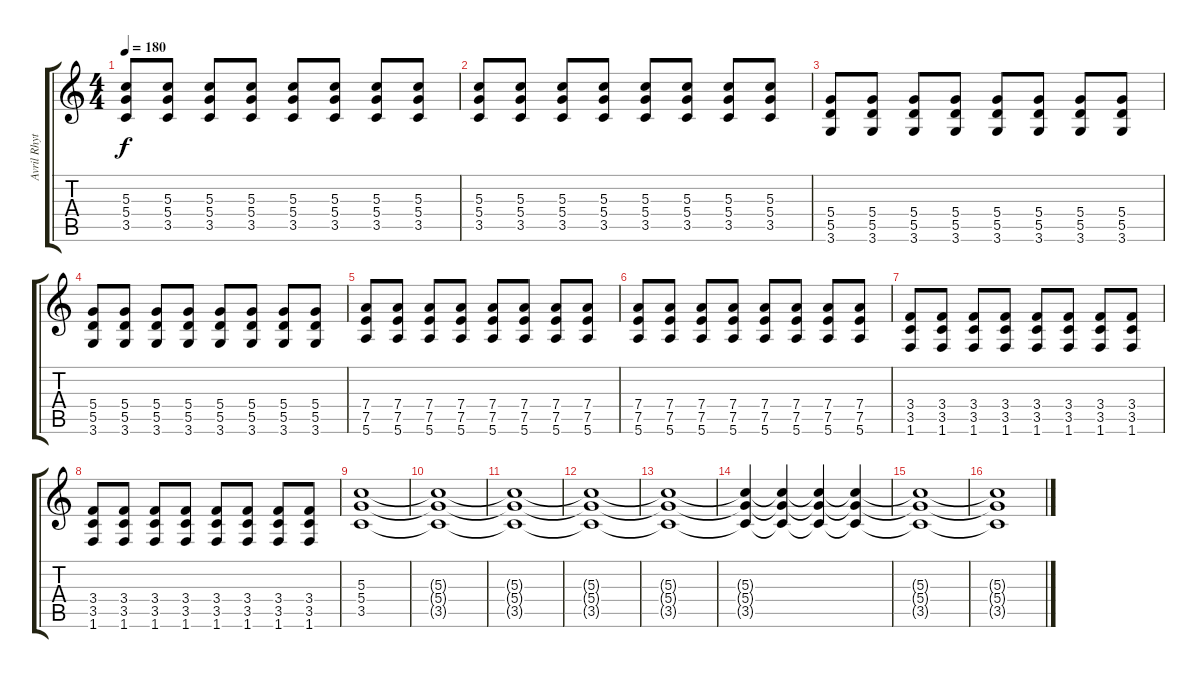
\track ("Avril Rhythm 2" "Avril Rhyt") {instrument distortionguitar}
\staff {score tabs}
\tuning (E4 B3 G3 D3 A2 E2) {hide}
\ts (4 4)
\tempo 180
\clef g2
\ks c
(5.3 5.4 3.5).8{dy f} (5.3 5.4 3.5).8 (5.3 5.4 3.5).8 (5.3 5.4 3.5).8 (5.3 5.4 3.5).8 (5.3 5.4 3.5).8 (5.3 5.4 3.5).8 (5.3 5.4 3.5).8 |
(5.3 5.4 3.5).8 (5.3 5.4 3.5).8 (5.3 5.4 3.5).8 (5.3 5.4 3.5).8 (5.3 5.4 3.5).8 (5.3 5.4 3.5).8 (5.3 5.4 3.5).8 (5.3 5.4 3.5).8 |
(5.4 5.5 3.6).8 (5.4 5.5 3.6).8 (5.4 5.5 3.6).8 (5.4 5.5 3.6).8 (5.4 5.5 3.6).8 (5.4 5.5 3.6).8 (5.4 5.5 3.6).8 (5.4 5.5 3.6).8 |
(5.4 5.5 3.6).8 (5.4 5.5 3.6).8 (5.4 5.5 3.6).8 (5.4 5.5 3.6).8 (5.4 5.5 3.6).8 (5.4 5.5 3.6).8 (5.4 5.5 3.6).8 (5.4 5.5 3.6).8 |
(7.4 7.5 5.6).8 (7.4 7.5 5.6).8 (7.4 7.5 5.6).8 (7.4 7.5 5.6).8 (7.4 7.5 5.6).8 (7.4 7.5 5.6).8 (7.4 7.5 5.6).8 (7.4 7.5 5.6).8 |
(7.4 7.5 5.6).8 (7.4 7.5 5.6).8 (7.4 7.5 5.6).8 (7.4 7.5 5.6).8 (7.4 7.5 5.6).8 (7.4 7.5 5.6).8 (7.4 7.5 5.6).8 (7.4 7.5 5.6).8 |
(3.4 3.5 1.6).8 (3.4 3.5 1.6).8 (3.4 3.5 1.6).8 (3.4 3.5 1.6).8 (3.4 3.5 1.6).8 (3.4 3.5 1.6).8 (3.4 3.5 1.6).8 (3.4 3.5 1.6).8 |
(3.4 3.5 1.6).8 (3.4 3.5 1.6).8 (3.4 3.5 1.6).8 (3.4 3.5 1.6).8 (3.4 3.5 1.6).8 (3.4 3.5 1.6).8 (3.4 3.5 1.6).8 (3.4 3.5 1.6).8 |
(5.3 5.4 3.5).1 |
(5.3{t} 5.4{t} 3.5{t}).1 |
(5.3{t} 5.4{t} 3.5{t}).1 |
(5.3{t} 5.4{t} 3.5{t}).1 |
(5.3{t} 5.4{t} 3.5{t}).1 |
(5.3{t} 5.4{t} 3.5{t}).4 (5.3{t} 5.4{t} 3.5{t}).4 (5.3{t} 5.4{t} 3.5{t}).4 (5.3{t} 5.4{t} 3.5{t}).4 |
(5.3{t} 5.4{t} 3.5{t}).1 |
(5.3{t} 5.4{t} 3.5{t}).1
